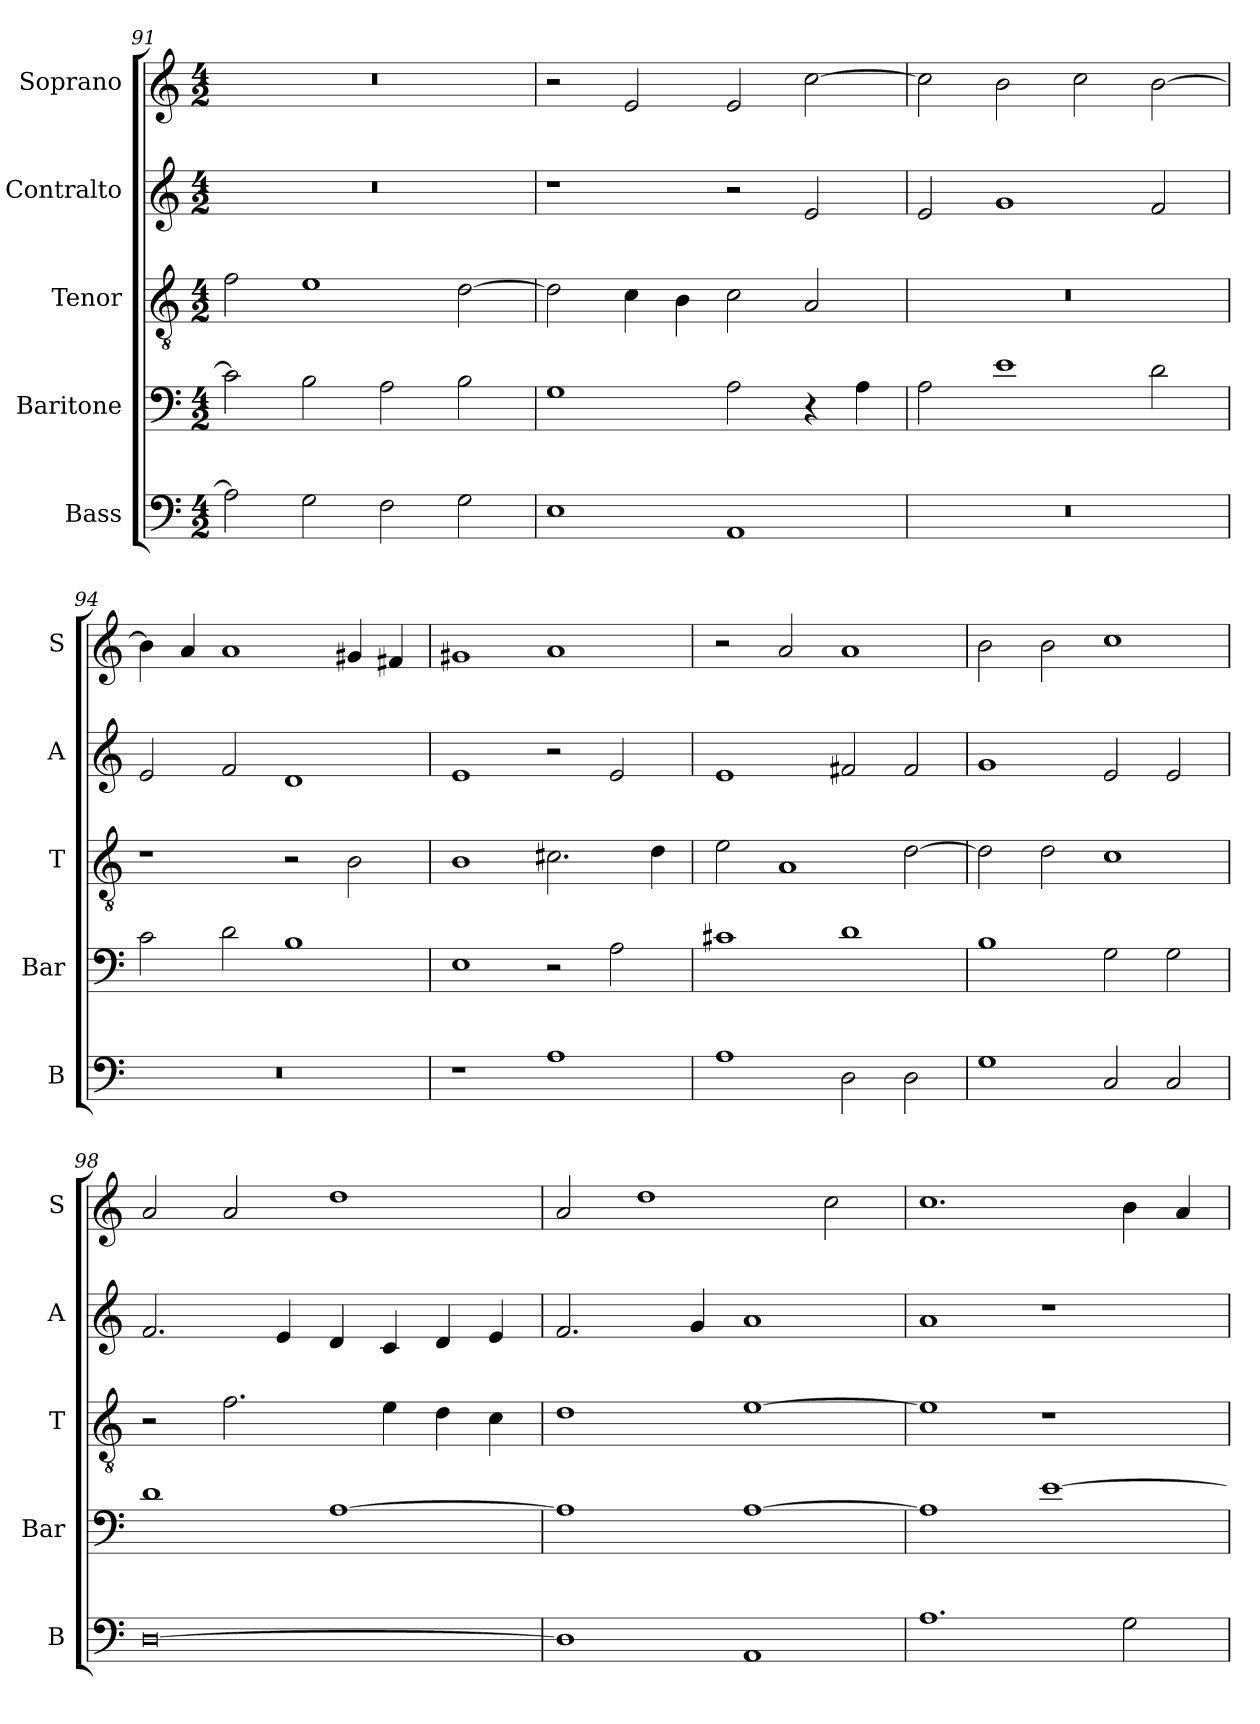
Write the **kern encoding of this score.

**kern	**kern	**kern	**kern	**kern
*part5	*part4	*part3	*part2	*part1
*staff5	*staff4	*staff3	*staff2	*staff1
*I"Bass	*I"Baritone	*I"Tenor	*I"Contralto	*I"Soprano
*I'B	*I'Bar	*I'T	*I'A	*I'S
*clefF4	*clefF4	*clefGv2	*clefG2	*clefG2
*k[]	*k[]	*k[]	*k[]	*k[]
*A:aeo	*A:aeo	*A:aeo	*A:aeo	*A:aeo
*M4/2	*M4/2	*M4/2	*M4/2	*M4/2
=91	=91	=91	=91	=91
2A]	2c]	2f	0r	0r
2G	2B	1e	.	.
2F	2A	.	.	.
2G	2B	[2d	.	.
=92	=92	=92	=92	=92
1E	1G	2d]	1r	2r
.	.	4c	.	2e
.	.	4B	.	.
1AA	2A	2c	2r	2e
.	4r	2A	2e	[2cc
.	4A	.	.	.
=93	=93	=93	=93	=93
0r	2A	0r	2e	2cc]
.	1e	.	1g	2b
.	.	.	.	2cc
.	2d	.	2f	[2b
=94	=94	=94	=94	=94
0r	2c	1r	2e	4b]
.	.	.	.	4a
.	2d	.	2f	1a
.	1B	2r	1d	.
.	.	2B	.	4g#X
.	.	.	.	4f#X
=95	=95	=95	=95	=95
1r	1E	1B	1e	1g#X
1A	2r	2.c#X	2r	1a
.	2A	.	2e	.
.	.	4d	.	.
=96	=96	=96	=96	=96
1A	1c#X	2e	1e	2r
.	.	1A	.	2a
2D	1d	.	2f#X	1a
2D	.	[2d	2f#	.
=97	=97	=97	=97	=97
1G	1B	2d]	1g	2b
.	.	2d	.	2b
2C	2G	1c	2e	1cc
2C	2G	.	2e	.
=98	=98	=98	=98	=98
[0D	1d	2r	2.f	2a
.	.	2.f	.	2a
.	.	.	4e	.
.	[1A	.	4d	1dd
.	.	4e	4c	.
.	.	4d	4d	.
.	.	4c	4e	.
=99	=99	=99	=99	=99
1D]	1A]	1d	2.f	2a
.	.	.	.	1dd
.	.	.	4g	.
1AA	[1A	[1e	1a	.
.	.	.	.	2cc
=100	=100	=100	=100	=100
1.A	1A]	1e]	1a	1.cc
.	[1e	1r	1r	.
2G	.	.	.	4b
.	.	.	.	4a
=	=	=	=	=
*-	*-	*-	*-	*-
